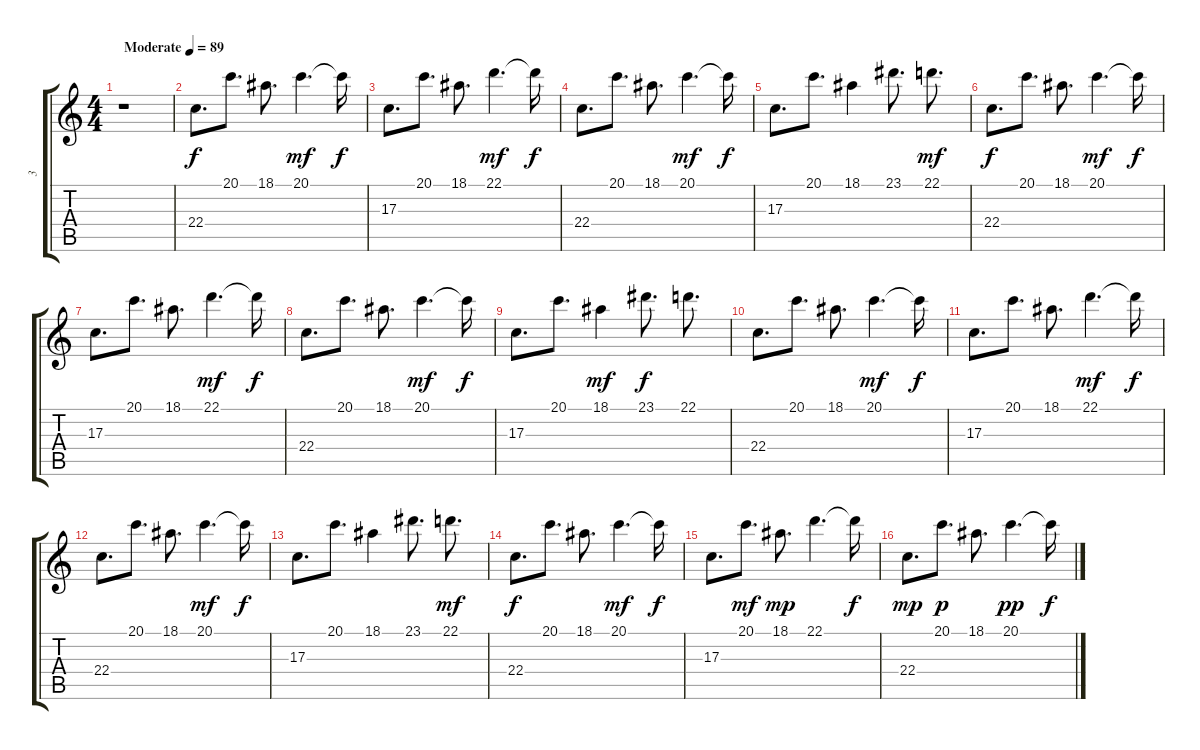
\track ("3" "3") {instrument vibraphone}
\staff {score tabs}
\tuning (E4 B3 G3 D3 A2 E2) {hide}
\ts (4 4)
\tempo (89 "Moderate")
\clef g2
\ks c
r.1{dy f instrument vibraphone} |
22.4.8{d} 20.1.8{d} 18.1.8{d} 20.1.4{d dy mf} 20.1{t}.16{dy f} |
17.3.8{d} 20.1.8{d} 18.1.8{d} 22.1.4{d dy mf} 22.1{t}.16{dy f} |
22.4.8{d} 20.1.8{d} 18.1.8{d} 20.1.4{d dy mf} 20.1{t}.16{dy f} |
17.3.8{d} 20.1.8{d} 18.1.4 23.1.8{d} 22.1.8{d dy mf} |
22.4.8{d dy f} 20.1.8{d} 18.1.8{d} 20.1.4{d dy mf} 20.1{t}.16{dy f} |
17.3.8{d} 20.1.8{d} 18.1.8{d} 22.1.4{d dy mf} 22.1{t}.16{dy f} |
22.4.8{d} 20.1.8{d} 18.1.8{d} 20.1.4{d dy mf} 20.1{t}.16{dy f} |
17.3.8{d} 20.1.8{d} 18.1.4{dy mf} 23.1.8{d dy f} 22.1.8{d} |
22.4.8{d} 20.1.8{d} 18.1.8{d} 20.1.4{d dy mf} 20.1{t}.16{dy f} |
17.3.8{d} 20.1.8{d} 18.1.8{d} 22.1.4{d dy mf} 22.1{t}.16{dy f} |
22.4.8{d} 20.1.8{d} 18.1.8{d} 20.1.4{d dy mf} 20.1{t}.16{dy f} |
17.3.8{d} 20.1.8{d} 18.1.4 23.1.8{d} 22.1.8{d dy mf} |
22.4.8{d dy f} 20.1.8{d} 18.1.8{d} 20.1.4{d dy mf} 20.1{t}.16{dy f} |
17.3.8{d} 20.1.8{d dy mf} 18.1.8{d dy mp} 22.1.4{d} 22.1{t}.16{dy f} |
22.4.8{d dy mp} 20.1.8{d dy p} 18.1.8{d} 20.1.4{d dy pp} 20.1{t}.16{dy f}
